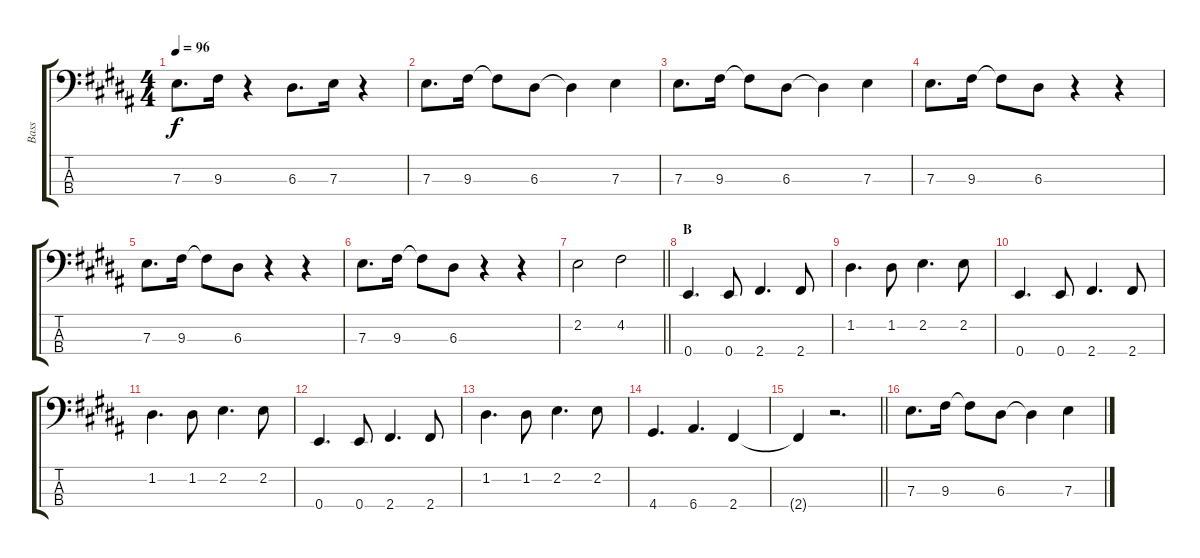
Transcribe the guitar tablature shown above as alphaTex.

\track ("Bass" "Bass") {instrument acousticbass}
\staff {score tabs}
\tuning (G2 D2 A1 E1) {hide}
\ts (4 4)
\tempo 96
\clef f4
\ks b
7.3.8{d dy f} 9.3.16 r.4 6.3.8{d} 7.3.16 r.4 |
7.3.8{d} 9.3.16 9.3{t}.8 6.3.8 6.3{t}.4 7.3.4 |
7.3.8{d} 9.3.16 9.3{t}.8 6.3.8 6.3{t}.4 7.3.4 |
7.3.8{d} 9.3.16 9.3{t}.8 6.3.8 r.4 r.4 |
7.3.8{d} 9.3.16 9.3{t}.8 6.3.8 r.4 r.4 |
7.3.8{d} 9.3.16 9.3{t}.8 6.3.8 r.4 r.4 |
\barLineRight lightlight
2.2.2 4.2.2 |
\section ("" "B")
0.4.4{d} 0.4.8 2.4.4{d} 2.4.8 |
1.2.4{d} 1.2.8 2.2.4{d} 2.2.8 |
0.4.4{d} 0.4.8 2.4.4{d} 2.4.8 |
1.2.4{d} 1.2.8 2.2.4{d} 2.2.8 |
0.4.4{d} 0.4.8 2.4.4{d} 2.4.8 |
1.2.4{d} 1.2.8 2.2.4{d} 2.2.8 |
4.4.4{d} 6.4.4{d} 2.4.4 |
\barLineRight lightlight
2.4{t}.4 r.2{d} |
7.3.8{d} 9.3.16 9.3{t}.8 6.3.8 6.3{t}.4 7.3.4
